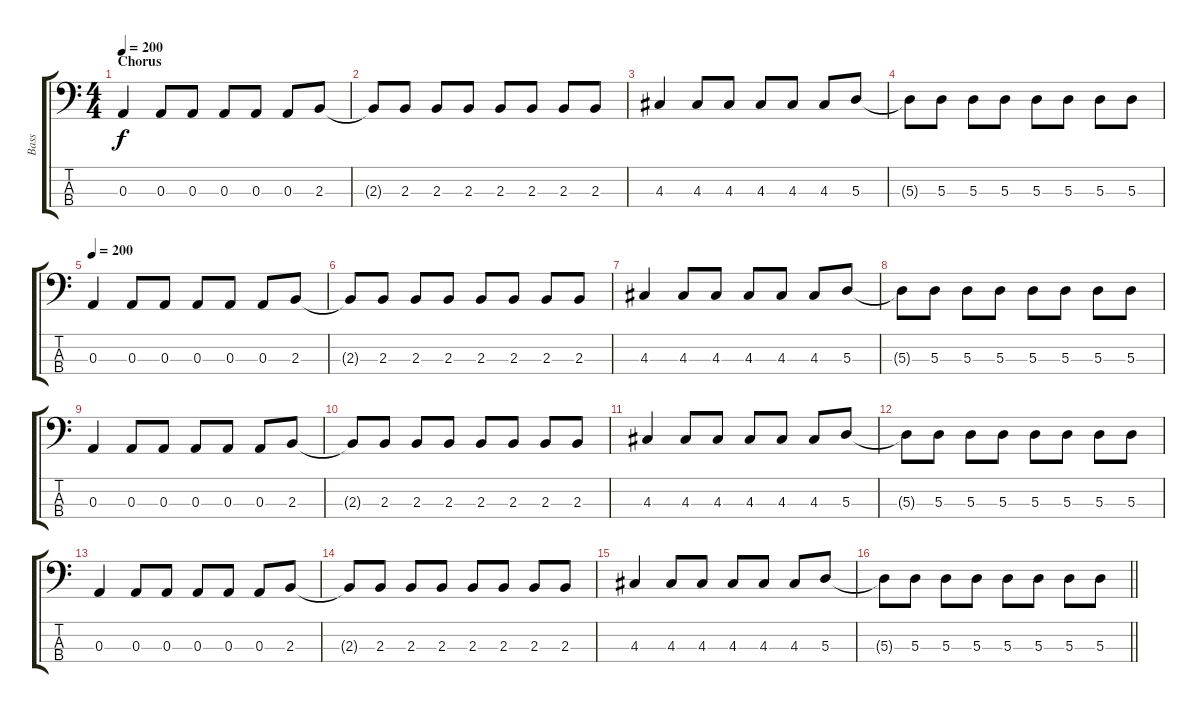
\track ("Bass" "Bass") {instrument electricbasspick}
\staff {score tabs}
\tuning (G2 D2 A1 E1) {hide}
\ts (4 4)
\section ("" "Chorus")
\tempo 200
\clef f4
\ks c
0.3.4{dy f} 0.3.8 0.3.8 0.3.8 0.3.8 0.3.8 2.3.8 |
2.3{t}.8 2.3.8 2.3.8 2.3.8 2.3.8 2.3.8 2.3.8 2.3.8 |
4.3.4 4.3.8 4.3.8 4.3.8 4.3.8 4.3.8 5.3.8 |
5.3{t}.8 5.3.8 5.3.8 5.3.8 5.3.8 5.3.8 5.3.8 5.3.8 |
\tempo 200
0.3.4 0.3.8 0.3.8 0.3.8 0.3.8 0.3.8 2.3.8 |
2.3{t}.8 2.3.8 2.3.8 2.3.8 2.3.8 2.3.8 2.3.8 2.3.8 |
4.3.4 4.3.8 4.3.8 4.3.8 4.3.8 4.3.8 5.3.8 |
5.3{t}.8 5.3.8 5.3.8 5.3.8 5.3.8 5.3.8 5.3.8 5.3.8 |
0.3.4 0.3.8 0.3.8 0.3.8 0.3.8 0.3.8 2.3.8 |
2.3{t}.8 2.3.8 2.3.8 2.3.8 2.3.8 2.3.8 2.3.8 2.3.8 |
4.3.4 4.3.8 4.3.8 4.3.8 4.3.8 4.3.8 5.3.8 |
5.3{t}.8 5.3.8 5.3.8 5.3.8 5.3.8 5.3.8 5.3.8 5.3.8 |
0.3.4 0.3.8 0.3.8 0.3.8 0.3.8 0.3.8 2.3.8 |
2.3{t}.8 2.3.8 2.3.8 2.3.8 2.3.8 2.3.8 2.3.8 2.3.8 |
4.3.4 4.3.8 4.3.8 4.3.8 4.3.8 4.3.8 5.3.8 |
\barLineRight lightlight
5.3{t}.8 5.3.8 5.3.8 5.3.8 5.3.8 5.3.8 5.3.8 5.3.8
